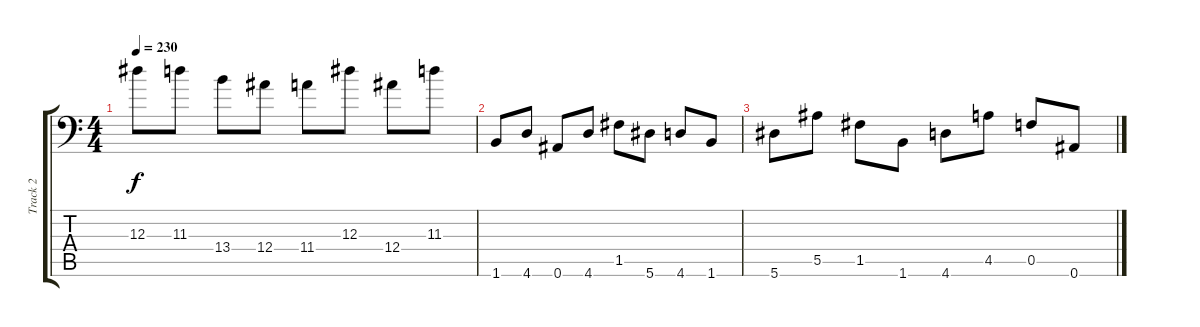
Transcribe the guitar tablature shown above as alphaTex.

\track ("Track 2" "Track 2") {instrument distortionguitar}
\staff {score tabs}
\tuning (C4 G3 Eb3 Bb2 F2 Bb1) {hide}
\ts (4 4)
\tempo 230
\clef f4
\ks c
12.3.8{dy f} 11.3.8 13.4.8 12.4.8 11.4.8 12.3.8 12.4.8 11.3.8 |
1.6.8 4.6.8 0.6.8 4.6.8 1.5.8 5.6.8 4.6.8 1.6.8 |
5.6.8 5.5.8 1.5.8 1.6.8 4.6.8 4.5.8 0.5.8 0.6.8
